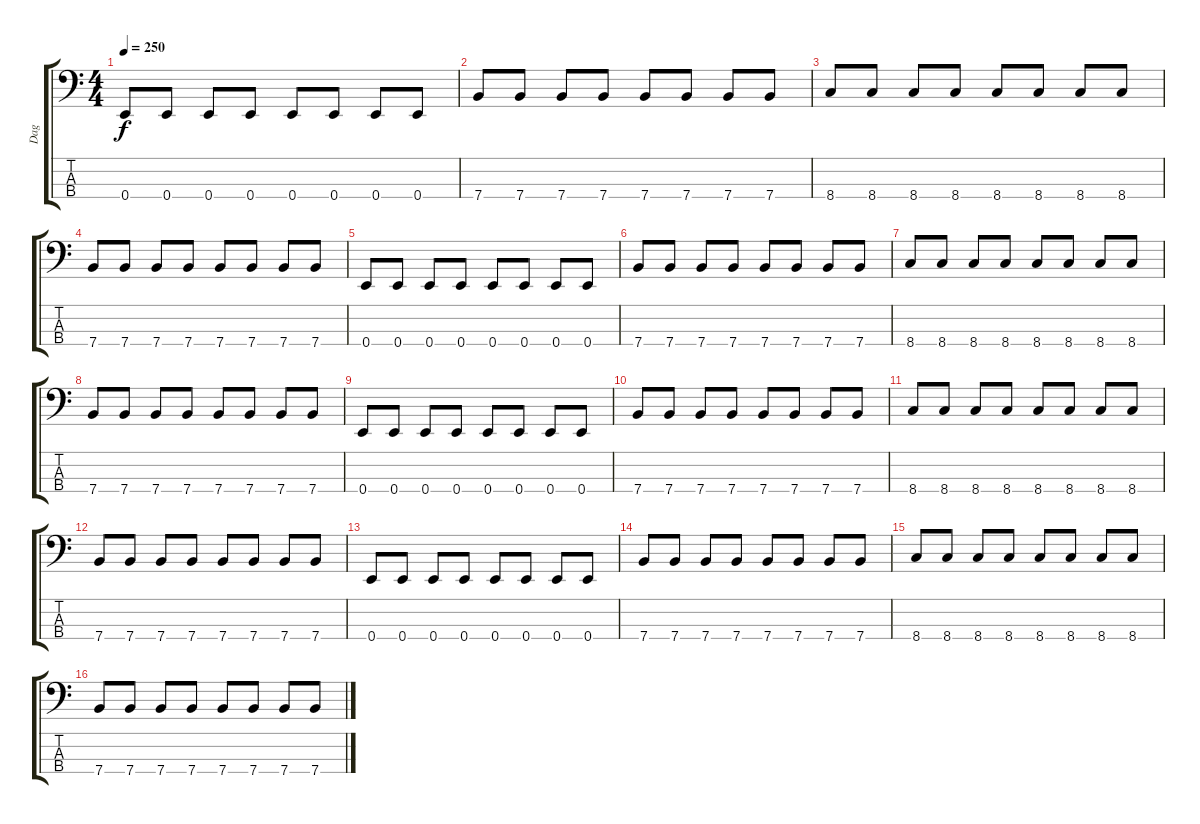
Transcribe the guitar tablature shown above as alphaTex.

\track ("Dag" "Dag") {instrument electricbasspick}
\staff {score tabs}
\tuning (G2 D2 A1 E1) {hide}
\ts (4 4)
\tempo 250
\clef f4
\ks c
0.4.8{dy f} 0.4.8 0.4.8 0.4.8 0.4.8 0.4.8 0.4.8 0.4.8 |
7.4.8 7.4.8 7.4.8 7.4.8 7.4.8 7.4.8 7.4.8 7.4.8 |
8.4.8 8.4.8 8.4.8 8.4.8 8.4.8 8.4.8 8.4.8 8.4.8 |
7.4.8 7.4.8 7.4.8 7.4.8 7.4.8 7.4.8 7.4.8 7.4.8 |
0.4.8 0.4.8 0.4.8 0.4.8 0.4.8 0.4.8 0.4.8 0.4.8 |
7.4.8 7.4.8 7.4.8 7.4.8 7.4.8 7.4.8 7.4.8 7.4.8 |
8.4.8 8.4.8 8.4.8 8.4.8 8.4.8 8.4.8 8.4.8 8.4.8 |
7.4.8 7.4.8 7.4.8 7.4.8 7.4.8 7.4.8 7.4.8 7.4.8 |
0.4.8 0.4.8 0.4.8 0.4.8 0.4.8 0.4.8 0.4.8 0.4.8 |
7.4.8 7.4.8 7.4.8 7.4.8 7.4.8 7.4.8 7.4.8 7.4.8 |
8.4.8 8.4.8 8.4.8 8.4.8 8.4.8 8.4.8 8.4.8 8.4.8 |
7.4.8 7.4.8 7.4.8 7.4.8 7.4.8 7.4.8 7.4.8 7.4.8 |
0.4.8 0.4.8 0.4.8 0.4.8 0.4.8 0.4.8 0.4.8 0.4.8 |
7.4.8 7.4.8 7.4.8 7.4.8 7.4.8 7.4.8 7.4.8 7.4.8 |
8.4.8 8.4.8 8.4.8 8.4.8 8.4.8 8.4.8 8.4.8 8.4.8 |
7.4.8 7.4.8 7.4.8 7.4.8 7.4.8 7.4.8 7.4.8 7.4.8
